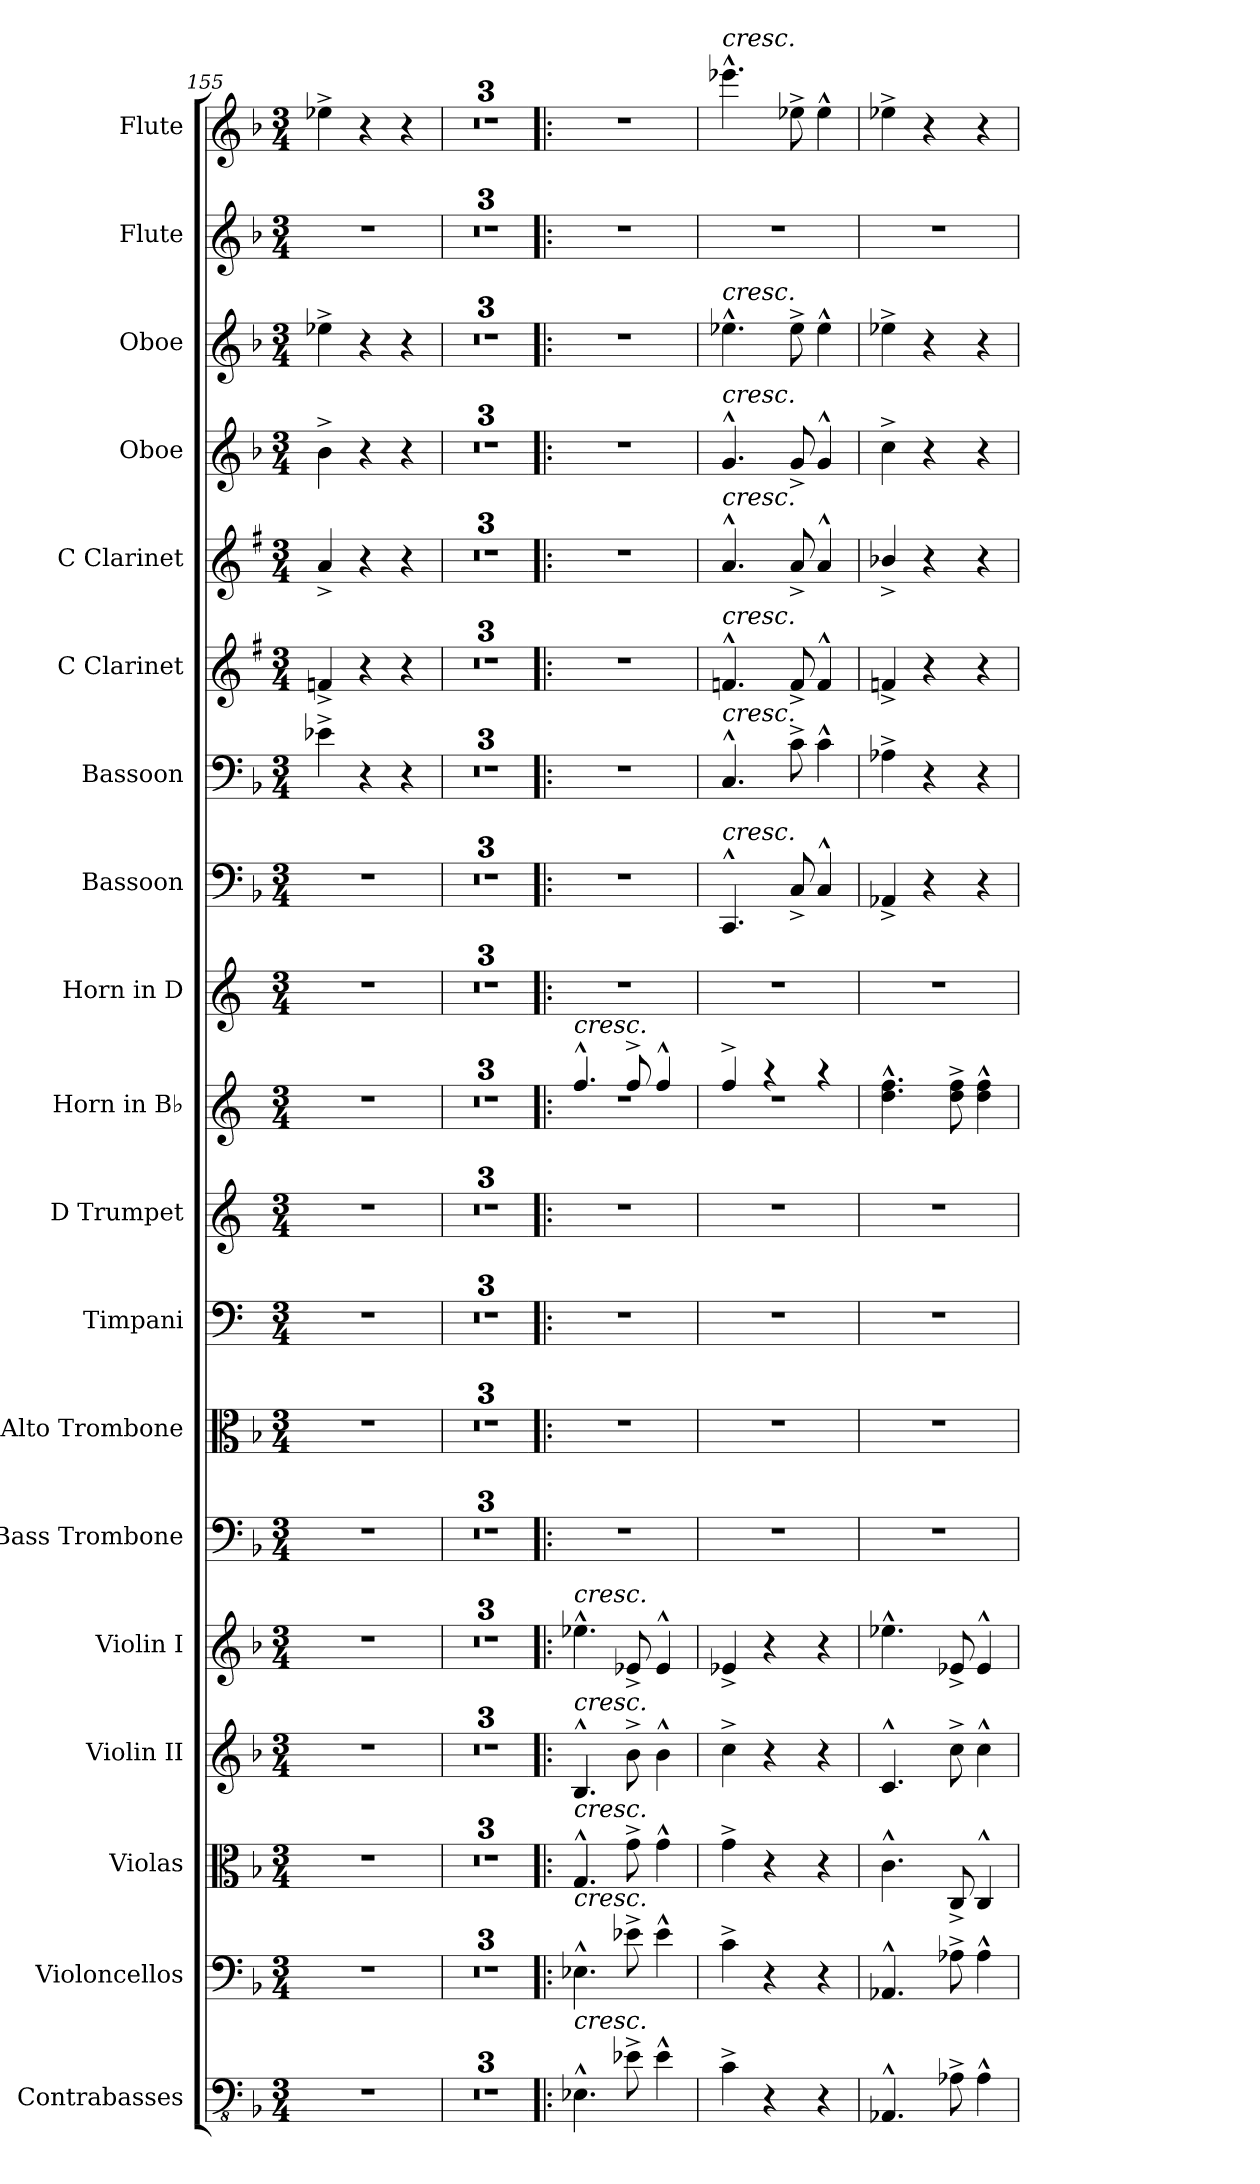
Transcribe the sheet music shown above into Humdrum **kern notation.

**kern	**kern	**kern	**kern	**kern	**kern	**kern	**kern	**kern	**kern	**kern	**kern	**kern	**kern	**kern	**kern	**kern	**kern	**kern
*part19	*part18	*part17	*part16	*part15	*part14	*part13	*part12	*part11	*part10	*part9	*part8	*part7	*part6	*part5	*part4	*part3	*part2	*part1
*staff19	*staff18	*staff17	*staff16	*staff15	*staff14	*staff13	*staff12	*staff11	*staff10	*staff9	*staff8	*staff7	*staff6	*staff5	*staff4	*staff3	*staff2	*staff1
*I"Contrabasses	*I"Violoncellos	*I"Violas	*I"Violin II	*I"Violin I	*I"Bass Trombone	*I"Alto Trombone	*I"Timpani	*I"D Trumpet	*I"Horn in B♭	*I"Horn in D	*I"Bassoon	*I"Bassoon	*I"C Clarinet	*I"C Clarinet	*I"Oboe	*I"Oboe	*I"Flute	*I"Flute
*I'Cbs.	*I'Vcs.	*I'Vlas.	*I'Vln II.	*I'Vln I.	*I'B. Tbn.	*I'A. Tbn.	*I'Timp.	*I'D Tpt.	*	*I'Hn.	*I'Bsn.	*I'Bsn.	*I'C Cl.	*I'C Cl.	*I'Ob.	*I'Ob.	*I'Fl.	*I'Fl.
*clefFv4	*clefF4	*clefC3	*clefG2	*clefG2	*clefF4	*clefC3	*clefF4	*clefG2	*clefG2	*clefG2	*clefF4	*clefF4	*clefG2	*clefG2	*clefG2	*clefG2	*clefG2	*clefG2
*	*	*	*	*	*	*	*	*ITrd-1c-2	*ITrd1c2	*ITrd6c10	*	*	*ITrd1c2	*ITrd1c2	*	*	*	*
*k[b-]	*k[b-]	*k[b-]	*k[b-]	*k[b-]	*k[b-]	*k[b-]	*k[]	*k[f#c#]	*k[b-e-]	*k[f#c#]	*k[b-]	*k[b-]	*k[b-]	*k[b-]	*k[b-]	*k[b-]	*k[b-]	*k[b-]
*M3/4	*M3/4	*M3/4	*M3/4	*M3/4	*M3/4	*M3/4	*M3/4	*M3/4	*M3/4	*M3/4	*M3/4	*M3/4	*M3/4	*M3/4	*M3/4	*M3/4	*M3/4	*M3/4
=155	=155	=155	=155	=155	=155	=155	=155	=155	=155	=155	=155	=155	=155	=155	=155	=155	=155	=155
2.r	2.r	2.r	2.r	2.r	2.r	2.r	2.r	2.r	2.r	2.r	2.r	4e-X^\	4e-X^/	4g^/	4b-^\	4ee-X^\	2.r	4ee-X^\
.	.	.	.	.	.	.	.	.	.	.	.	4r	4r	4r	4r	4r	.	4r
.	.	.	.	.	.	.	.	.	.	.	.	4r	4r	4r	4r	4r	.	4r
=156	=156	=156	=156	=156	=156	=156	=156	=156	=156	=156	=156	=156	=156	=156	=156	=156	=156	=156
2.r	2.r	2.r	2.r	2.r	2.r	2.r	2.r	2.r	2.r	2.r	2.r	2.r	2.r	2.r	2.r	2.r	2.r	2.r
=157	=157	=157	=157	=157	=157	=157	=157	=157	=157	=157	=157	=157	=157	=157	=157	=157	=157	=157
2.r	2.r	2.r	2.r	2.r	2.r	2.r	2.r	2.r	2.r	2.r	2.r	2.r	2.r	2.r	2.r	2.r	2.r	2.r
=158	=158	=158	=158	=158	=158	=158	=158	=158	=158	=158	=158	=158	=158	=158	=158	=158	=158	=158
2.r	2.r	2.r	2.r	2.r	2.r	2.r	2.r	2.r	2.r	2.r	2.r	2.r	2.r	2.r	2.r	2.r	2.r	2.r
=159!|:	=159!|:	=159!|:	=159!|:	=159!|:	=159!|:	=159!|:	=159!|:	=159!|:	=159!|:	=159!|:	=159!|:	=159!|:	=159!|:	=159!|:	=159!|:	=159!|:	=159!|:	=159!|:
*	*	*	*	*	*	*	*	*	*^	*	*	*	*	*	*	*	*	*
!	!	!	!	!	!	!	!	!	!LO:TX:a:i:t=cresc.	!	!	!	!	!	!	!	!	!	!
!	!	!	!	!LO:TX:a:i:t=cresc.	!	!	!	!	!	!	!	!	!	!	!	!	!	!	!
!	!	!	!LO:TX:a:i:t=cresc.	!	!	!	!	!	!	!	!	!	!	!	!	!	!	!	!
!	!	!LO:TX:a:i:t=cresc.	!	!	!	!	!	!	!	!	!	!	!	!	!	!	!	!	!
!	!LO:TX:a:i:t=cresc.	!	!	!	!	!	!	!	!	!	!	!	!	!	!	!	!	!	!
!LO:TX:a:i:t=cresc.	!	!	!	!	!	!	!	!	!	!	!	!	!	!	!	!	!	!	!
4.EE-X^^\	4.E-X^^\	4.G^^/	4.B-^^/	4.ee-X^^\	2.r	2.r	2.r	2.r	4.ee-^^/	2.rdd	2.r	2.r	2.r	2.r	2.r	2.r	2.r	2.r	2.r
8E-X^\	8e-X^\	8g^\	8b-^\	8e-X^/	.	.	.	.	8ee-^/	.	.	.	.	.	.	.	.	.	.
4E-^^\	4e-^^\	4g^^\	4b-^^\	4e-^^/	.	.	.	.	4ee-^^/	.	.	.	.	.	.	.	.	.	.
=160	=160	=160	=160	=160	=160	=160	=160	=160	=160	=160	=160	=160	=160	=160	=160	=160	=160	=160	=160
!	!	!	!	!	!	!	!	!	!	!	!	!	!	!	!	!	!	!	!LO:TX:a:i:t=cresc.
!	!	!	!	!	!	!	!	!	!	!	!	!	!	!	!	!	!LO:TX:a:i:t=cresc.	!	!
!	!	!	!	!	!	!	!	!	!	!	!	!	!	!	!	!LO:TX:a:i:t=cresc.	!	!	!
!	!	!	!	!	!	!	!	!	!	!	!	!	!	!	!LO:TX:a:i:t=cresc.	!	!	!	!
!	!	!	!	!	!	!	!	!	!	!	!	!	!	!LO:TX:a:i:t=cresc.	!	!	!	!	!
!	!	!	!	!	!	!	!	!	!	!	!	!	!LO:TX:a:i:t=cresc.	!	!	!	!	!	!
!	!	!	!	!	!	!	!	!	!	!	!	!LO:TX:a:i:t=cresc.	!	!	!	!	!	!	!
4C^\	4c^\	4g^\	4cc^\	4e-X^/	2.r	2.r	2.r	2.r	4ee-^/	2.rdd	2.r	4.CC^^/	4.C^^/	4.e-X^^/	4.g^^/	4.g^^/	4.ee-X^^\	2.r	4.eee-X^^\
4r	4r	4r	4r	4r	.	.	.	.	4r	.	.	.	.	.	.	.	.	.	.
.	.	.	.	.	.	.	.	.	.	.	.	8C^/	8c^\	8e-^/	8g^/	8g^/	8ee-^\	.	8ee-X^\
4r	4r	4r	4r	4r	.	.	.	.	4r	.	.	4C^^/	4c^^\	4e-^^/	4g^^/	4g^^/	4ee-^^\	.	4ee-^^\
*	*	*	*	*	*	*	*	*	*v	*v	*	*	*	*	*	*	*	*	*
=161	=161	=161	=161	=161	=161	=161	=161	=161	=161	=161	=161	=161	=161	=161	=161	=161	=161	=161
4.AAA-X^^/	4.AA-X^^/	4.c^^\	4.c^^/	4.ee-X^^\	2.r	2.r	2.r	2.r	4.cc\^^ 4.ee-\^^	2.r	4AA-X^/	4A-X^\	4e-X^/	4a-X^/	4cc^\	4ee-X^\	2.r	4ee-X^\
.	.	.	.	.	.	.	.	.	.	.	4r	4r	4r	4r	4r	4r	.	4r
8AA-X^\	8A-X^\	8C^/	8cc^\	8e-X^/	.	.	.	.	8cc\^ 8ee-\^	.	.	.	.	.	.	.	.	.
4AA-^^\	4A-^^\	4C^^/	4cc^^\	4e-^^/	.	.	.	.	4cc\^^ 4ee-\^^	.	4r	4r	4r	4r	4r	4r	.	4r
=	=	=	=	=	=	=	=	=	=	=	=	=	=	=	=	=	=	=
*-	*-	*-	*-	*-	*-	*-	*-	*-	*-	*-	*-	*-	*-	*-	*-	*-	*-	*-
